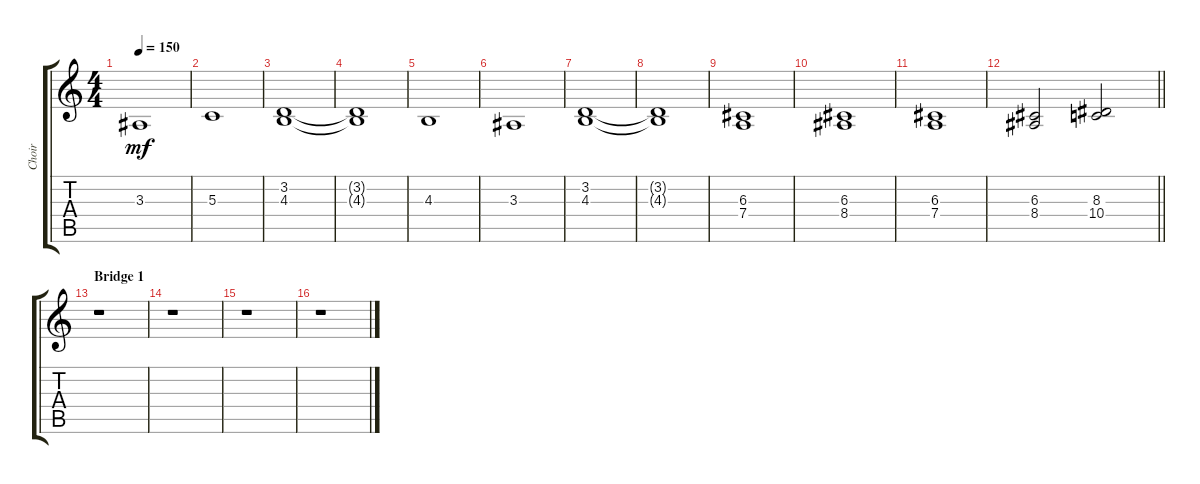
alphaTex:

\track ("Choir" "Choir") {instrument choiraahs}
\staff {score tabs}
\tuning (E4 B3 G3 D3 A2 E2) {hide}
\ts (4 4)
\tempo 150
\clef g2
\ks c
3.3.1{dy mf} |
5.3.1 |
(3.2 4.3).1 |
(3.2{t} 4.3{t}).1 |
4.3.1 |
3.3.1 |
(3.2 4.3).1 |
(3.2{t} 4.3{t}).1 |
(6.3 7.4).1 |
(6.3 8.4).1 |
(6.3 7.4).1 |
\barLineRight lightlight
(6.3 8.4).2 (8.3 10.4).2 |
\section ("" "Bridge 1")
r.1 |
r.1 |
r.1 |
r.1
